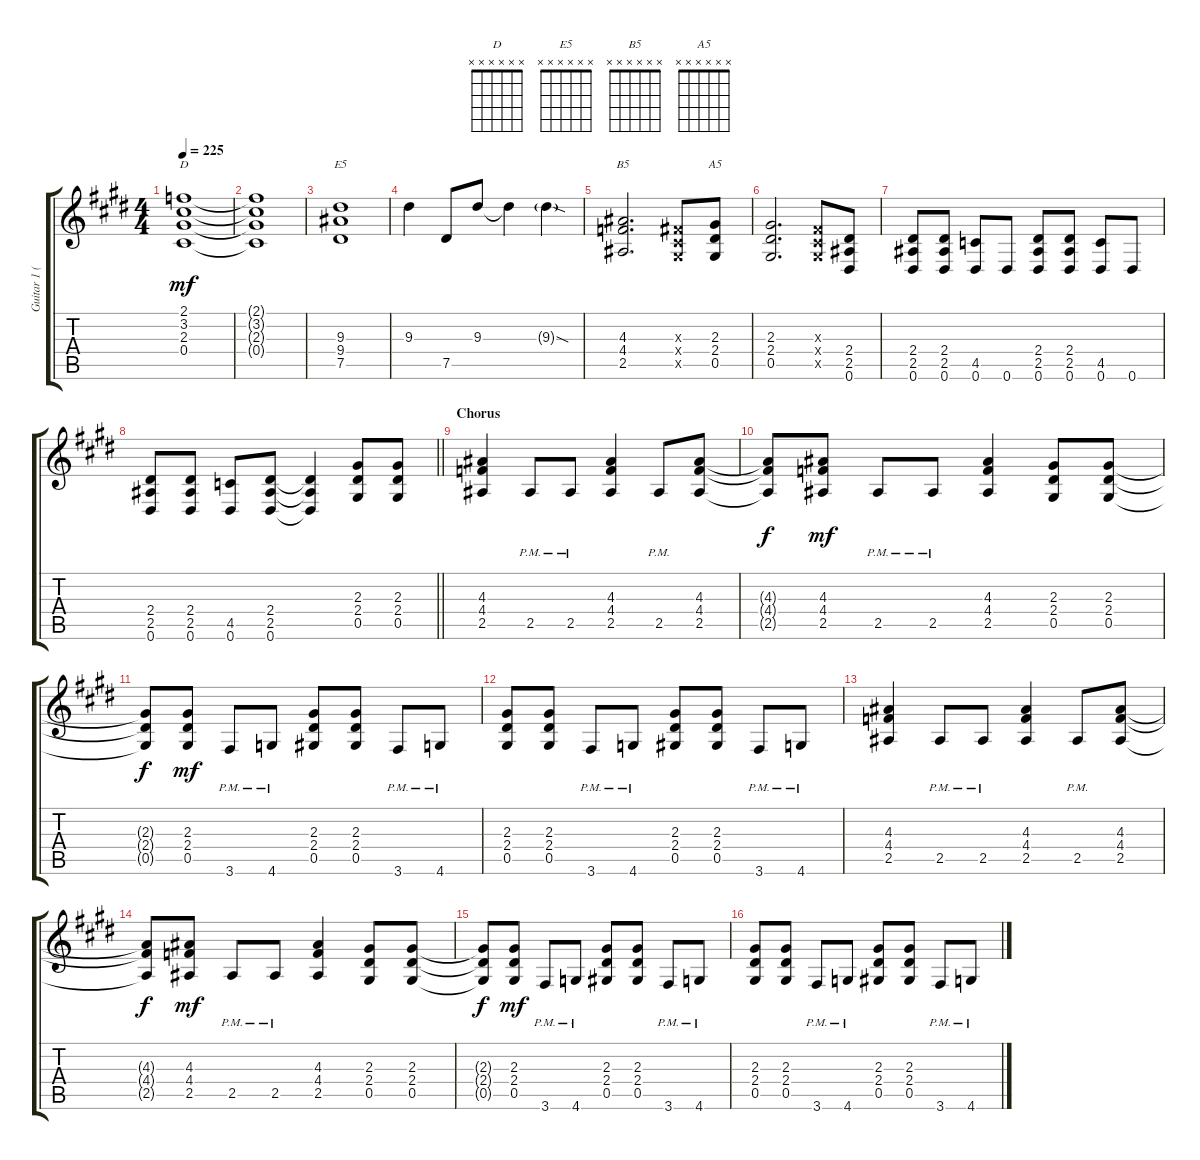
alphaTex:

\track ("Guitar 1 (Slash)" "Guitar 1 (") {instrument overdrivenguitar}
\staff {score tabs}
\tuning (Eb4 Bb3 Gb3 Db3 Ab2 Eb2) {hide}
\chord ("D" x x x x x x)
\chord ("E5" x x x x x x)
\chord ("B5" x x x x x x)
\chord ("A5" x x x x x x)
\ts (4 4)
\tempo 225
\clef g2
\ks e
(2.1 3.2 2.3 0.4).1{ch "D" dy mf} |
(2.1{t} 3.2{t} 2.3{t} 0.4{t}).1 |
(9.3 9.4 7.5).1{ch "E5"} |
9.3.4 7.5.8 9.3.8 9.3{t}.4 9.3{sod g}.4 |
(4.3 4.4 2.5).2{d ch "B5"} (0.3{x} 0.4{x} 0.5{x}).8 (2.3 2.4 0.5).8{ch "A5"} |
(2.3 2.4 0.5).2{d} (0.3{x} 0.4{x} 0.5{x}).8 (2.4 2.5 0.6).8 |
(2.4 2.5 0.6).8 (2.4 2.5 0.6).8 (4.5 0.6).8 0.6.8 (2.4 2.5 0.6).8 (2.4 2.5 0.6).8 (4.5 0.6).8 0.6.8 |
\barLineRight lightlight
(2.4 2.5 0.6).8 (2.4 2.5 0.6).8 (4.5 0.6).8 (2.4 2.5 0.6).8 (2.4{t} 2.5{t} 0.6{t}).4 (2.3 2.4 0.5).8 (2.3 2.4 0.5).8 |
\section ("" "Chorus")
(4.3 4.4 2.5).4 2.5{pm}.8 2.5{pm}.8 (4.3 4.4 2.5).4 2.5{pm}.8 (4.3 4.4 2.5).8 |
(4.3{t} 4.4{t} 2.5{t}).8{dy f} (4.3 4.4 2.5).8{dy mf} 2.5{pm}.8 2.5{pm}.8 (4.3 4.4 2.5).4 (2.3 2.4 0.5).8 (2.3 2.4 0.5).8 |
(2.3{t} 2.4{t} 0.5{t}).8{dy f} (2.3 2.4 0.5).8{dy mf} 3.6{pm}.8 4.6{pm}.8 (2.3 2.4 0.5).8 (2.3 2.4 0.5).8 3.6{pm}.8 4.6{pm}.8 |
(2.3 2.4 0.5).8 (2.3 2.4 0.5).8 3.6{pm}.8 4.6{pm}.8 (2.3 2.4 0.5).8 (2.3 2.4 0.5).8 3.6{pm}.8 4.6{pm}.8 |
(4.3 4.4 2.5).4 2.5{pm}.8 2.5{pm}.8 (4.3 4.4 2.5).4 2.5{pm}.8 (4.3 4.4 2.5).8 |
(4.3{t} 4.4{t} 2.5{t}).8{dy f} (4.3 4.4 2.5).8{dy mf} 2.5{pm}.8 2.5{pm}.8 (4.3 4.4 2.5).4 (2.3 2.4 0.5).8 (2.3 2.4 0.5).8 |
(2.3{t} 2.4{t} 0.5{t}).8{dy f} (2.3 2.4 0.5).8{dy mf} 3.6{pm}.8 4.6{pm}.8 (2.3 2.4 0.5).8 (2.3 2.4 0.5).8 3.6{pm}.8 4.6{pm}.8 |
(2.3 2.4 0.5).8 (2.3 2.4 0.5).8 3.6{pm}.8 4.6{pm}.8 (2.3 2.4 0.5).8 (2.3 2.4 0.5).8 3.6{pm}.8 4.6{pm}.8
